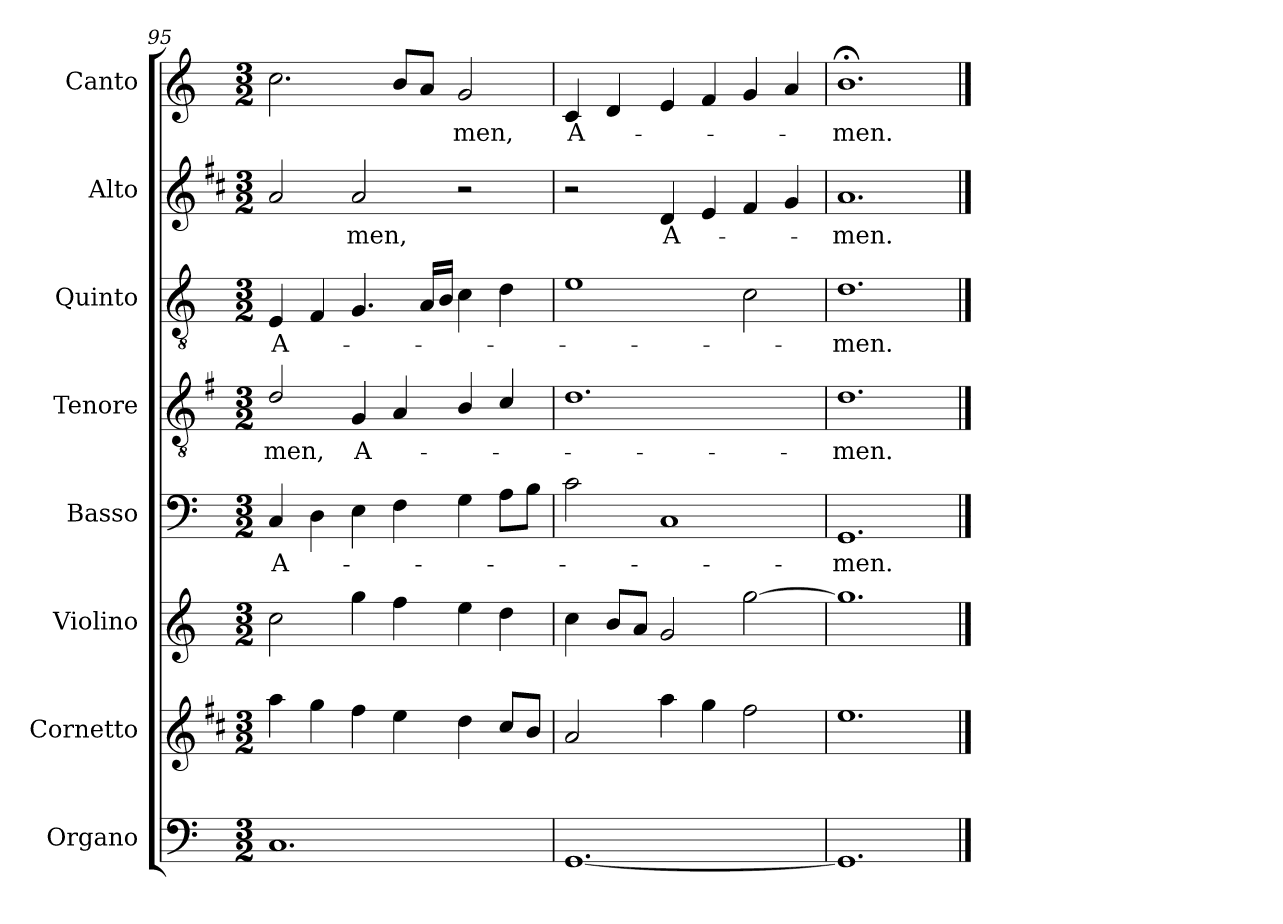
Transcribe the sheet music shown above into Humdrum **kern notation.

**kern	**kern	**kern	**kern	**text	**kern	**text	**kern	**text	**kern	**text	**kern	**text
*part8	*part7	*part6	*part5	*part5	*part4	*part4	*part3	*part3	*part2	*part2	*part1	*part1
*staff8	*staff7	*staff6	*staff5	*staff5	*staff4	*staff4	*staff3	*staff3	*staff2	*staff2	*staff1	*staff1
*I"Organo	*I"Cornetto	*I"Violino	*I"Basso	*	*I"Tenore	*	*I"Quinto	*	*I"Alto	*	*I"Canto	*
*I'Or	*I'Cto.	*I'Vln.	*I'B	*	*I'T	*	*	*	*I'A	*	*I'C	*
*clefF4	*clefG2	*clefG2	*clefF4	*	*clefGv2	*	*clefGv2	*	*clefG2	*	*clefG2	*
*	*ITrd1c2	*	*	*	*ITrd4c7	*	*	*	*ITrd1c2	*	*	*
*k[]	*k[]	*k[]	*k[]	*	*k[]	*	*k[]	*	*k[]	*	*k[]	*
*C:	*C:	*C:	*C:	*	*C:	*	*C:	*	*C:	*	*C:	*
*M3/2	*M3/2	*M3/2	*M3/2	*	*M3/2	*	*M3/2	*	*M3/2	*	*M3/2	*
=95	=95	=95	=95	=95	=95	=95	=95	=95	=95	=95	=95	=95
!	!	!	!	!LO:LY:b	!	!LO:LY:b	!	!LO:LY:b	!	!	!	!
1.C	4gg\	2cc\	4C/	A-	2G/	-men,	4E/	A-	2g/	.	2.cc\	.
.	4ff\	.	4D\	.	.	.	4F/	.	.	.	.	.
!	!	!	!	!	!	!LO:LY:b	!	!	!	!LO:LY:b	!	!
.	4ee\	4gg\	4E\	.	4C/	A-	4.G/	.	2g/	-men,	.	.
.	4dd\	4ff\	4F\	.	4D/	.	.	.	.	.	8b/L	.
.	.	.	.	.	.	.	16A/LL	.	.	.	8a/J	.
.	.	.	.	.	.	.	16B/JJ	.	.	.	.	.
!	!	!	!	!	!	!	!	!	!	!	!	!LO:LY:b
.	4cc\	4ee\	4G\	.	4E/	.	4c\	.	2r	.	2g/	-men,
.	8b/L	4dd\	8A\L	.	4F/	.	4d\	.	.	.	.	.
.	8a/J	.	8B\J	.	.	.	.	.	.	.	.	.
=96	=96	=96	=96	=96	=96	=96	=96	=96	=96	=96	=96	=96
!	!	!	!	!	!	!	!	!	!	!	!	!LO:LY:b
[1.GG	2g/	4cc\	2c\	.	1.G	.	1e	.	2r	.	4c/	A-
.	.	8b/L	.	.	.	.	.	.	.	.	4d/	.
.	.	8a/J	.	.	.	.	.	.	.	.	.	.
!	!	!	!	!	!	!	!	!	!	!LO:LY:b	!	!
.	4gg\	2g/	1C	.	.	.	.	.	4c/	A-	4e/	.
.	4ff\	.	.	.	.	.	.	.	4d/	.	4f/	.
.	2ee\	[2gg\	.	.	.	.	2c\	.	4e/	.	4g/	.
.	.	.	.	.	.	.	.	.	4f/	.	4a/	.
=97	=97	=97	=97	=97	=97	=97	=97	=97	=97	=97	=97	=97
!	!	!	!	!LO:LY:b	!	!LO:LY:b	!	!LO:LY:b	!	!LO:LY:b	!	!LO:LY:b
1.GG]	1.dd	1.gg]	1.GG	-men.	1.G	-men.	1.d	-men.	1.g	-men.	1.b;<	-men.
==	==	==	==	==	==	==	==	==	==	==	==	==
*-	*-	*-	*-	*-	*-	*-	*-	*-	*-	*-	*-	*-
